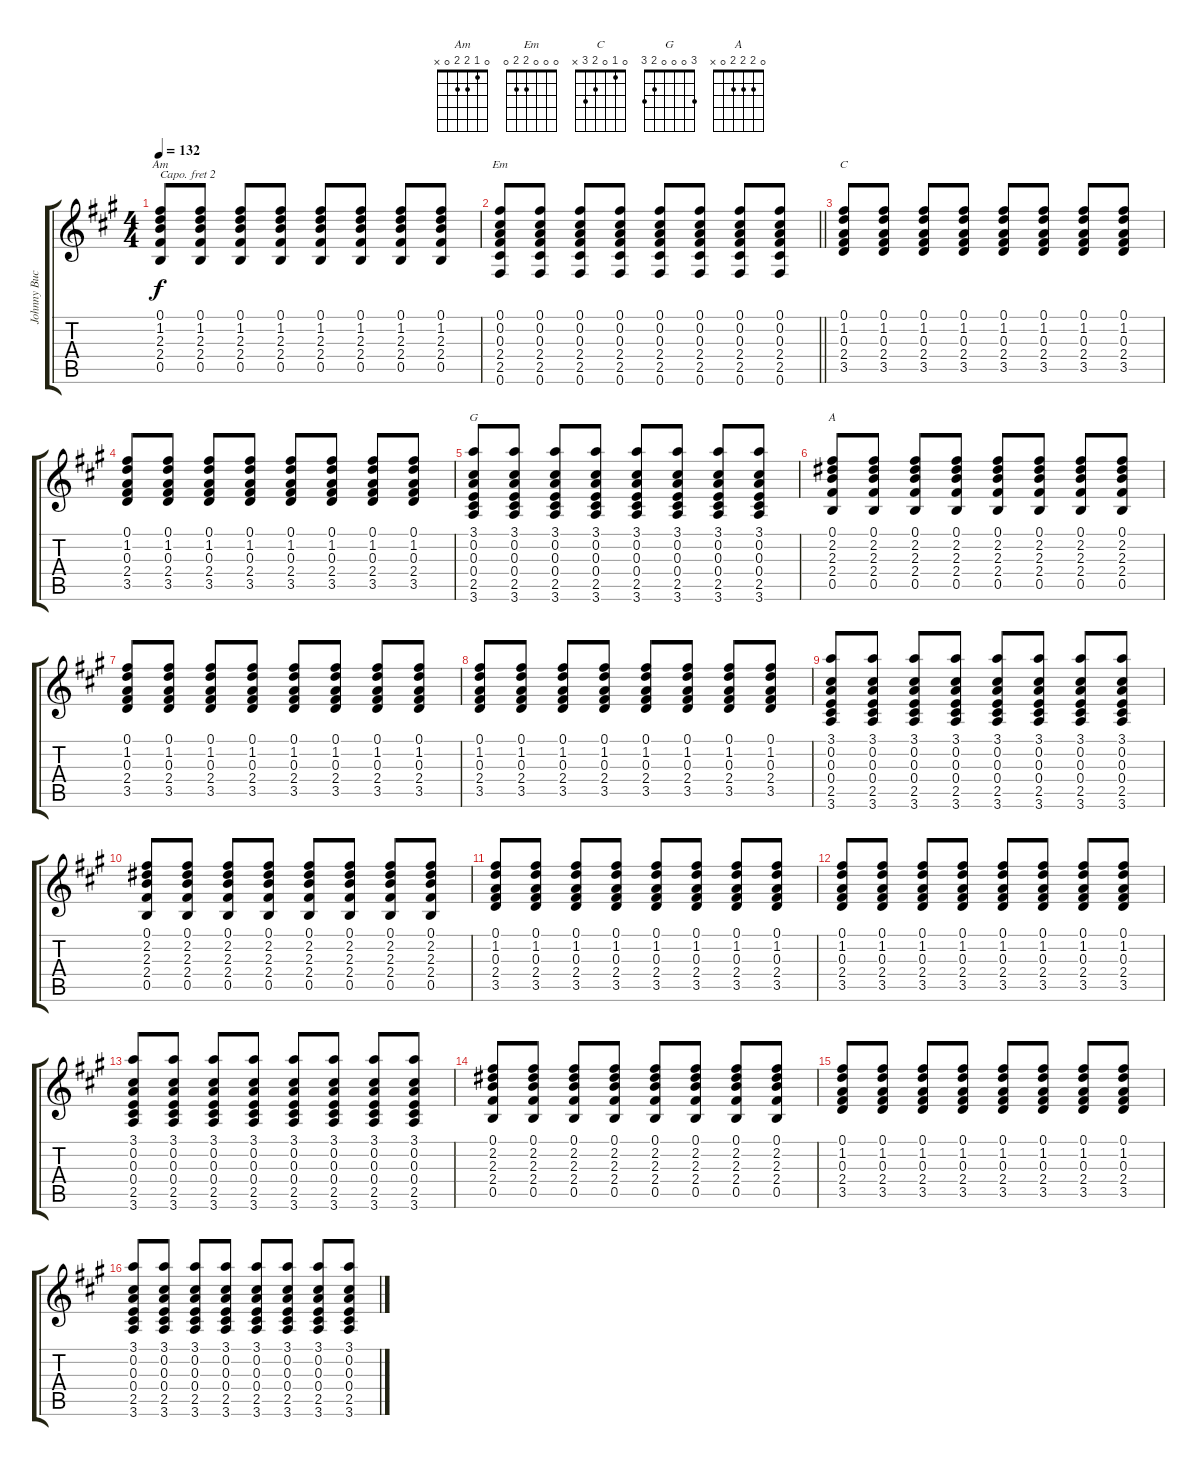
\track ("Johnny Buckland-Lead guitar" "Johnny Buc") {instrument overdrivenguitar}
\staff {score tabs}
\capo 2
\tuning (E4 B3 G3 D3 A2 E2) {hide}
\chord ("Am" 0 1 2 2 0 x)
\chord ("Em" 0 0 0 2 2 0)
\chord ("C" 0 1 0 2 3 x)
\chord ("G" 3 0 0 0 2 3)
\chord ("A" 0 2 2 2 0 x)
\ts (4 4)
\tempo 132
\clef g2
\ks a
(0.1 1.2 2.3 2.4 0.5).8{ch "Am" dy f} (0.1 1.2 2.3 2.4 0.5).8 (0.1 1.2 2.3 2.4 0.5).8 (0.1 1.2 2.3 2.4 0.5).8 (0.1 1.2 2.3 2.4 0.5).8 (0.1 1.2 2.3 2.4 0.5).8 (0.1 1.2 2.3 2.4 0.5).8 (0.1 1.2 2.3 2.4 0.5).8 |
\barLineRight lightlight
(0.1 0.2 0.3 2.4 2.5 0.6).8{ch "Em"} (0.1 0.2 0.3 2.4 2.5 0.6).8 (0.1 0.2 0.3 2.4 2.5 0.6).8 (0.1 0.2 0.3 2.4 2.5 0.6).8 (0.1 0.2 0.3 2.4 2.5 0.6).8 (0.1 0.2 0.3 2.4 2.5 0.6).8 (0.1 0.2 0.3 2.4 2.5 0.6).8 (0.1 0.2 0.3 2.4 2.5 0.6).8 |
(0.1 1.2 0.3 2.4 3.5).8{ch "C"} (0.1 1.2 0.3 2.4 3.5).8 (0.1 1.2 0.3 2.4 3.5).8 (0.1 1.2 0.3 2.4 3.5).8 (0.1 1.2 0.3 2.4 3.5).8 (0.1 1.2 0.3 2.4 3.5).8 (0.1 1.2 0.3 2.4 3.5).8 (0.1 1.2 0.3 2.4 3.5).8 |
(0.1 1.2 0.3 2.4 3.5).8 (0.1 1.2 0.3 2.4 3.5).8 (0.1 1.2 0.3 2.4 3.5).8 (0.1 1.2 0.3 2.4 3.5).8 (0.1 1.2 0.3 2.4 3.5).8 (0.1 1.2 0.3 2.4 3.5).8 (0.1 1.2 0.3 2.4 3.5).8 (0.1 1.2 0.3 2.4 3.5).8 |
(3.1 0.2 0.3 0.4 2.5 3.6).8{ch "G"} (3.1 0.2 0.3 0.4 2.5 3.6).8 (3.1 0.2 0.3 0.4 2.5 3.6).8 (3.1 0.2 0.3 0.4 2.5 3.6).8 (3.1 0.2 0.3 0.4 2.5 3.6).8 (3.1 0.2 0.3 0.4 2.5 3.6).8 (3.1 0.2 0.3 0.4 2.5 3.6).8 (3.1 0.2 0.3 0.4 2.5 3.6).8 |
(0.1 2.2 2.3 2.4 0.5).8{ch "A"} (0.1 2.2 2.3 2.4 0.5).8 (0.1 2.2 2.3 2.4 0.5).8 (0.1 2.2 2.3 2.4 0.5).8 (0.1 2.2 2.3 2.4 0.5).8 (0.1 2.2 2.3 2.4 0.5).8 (0.1 2.2 2.3 2.4 0.5).8 (0.1 2.2 2.3 2.4 0.5).8 |
(0.1 1.2 0.3 2.4 3.5).8 (0.1 1.2 0.3 2.4 3.5).8 (0.1 1.2 0.3 2.4 3.5).8 (0.1 1.2 0.3 2.4 3.5).8 (0.1 1.2 0.3 2.4 3.5).8 (0.1 1.2 0.3 2.4 3.5).8 (0.1 1.2 0.3 2.4 3.5).8 (0.1 1.2 0.3 2.4 3.5).8 |
(0.1 1.2 0.3 2.4 3.5).8 (0.1 1.2 0.3 2.4 3.5).8 (0.1 1.2 0.3 2.4 3.5).8 (0.1 1.2 0.3 2.4 3.5).8 (0.1 1.2 0.3 2.4 3.5).8 (0.1 1.2 0.3 2.4 3.5).8 (0.1 1.2 0.3 2.4 3.5).8 (0.1 1.2 0.3 2.4 3.5).8 |
(3.1 0.2 0.3 0.4 2.5 3.6).8 (3.1 0.2 0.3 0.4 2.5 3.6).8 (3.1 0.2 0.3 0.4 2.5 3.6).8 (3.1 0.2 0.3 0.4 2.5 3.6).8 (3.1 0.2 0.3 0.4 2.5 3.6).8 (3.1 0.2 0.3 0.4 2.5 3.6).8 (3.1 0.2 0.3 0.4 2.5 3.6).8 (3.1 0.2 0.3 0.4 2.5 3.6).8 |
(0.1 2.2 2.3 2.4 0.5).8 (0.1 2.2 2.3 2.4 0.5).8 (0.1 2.2 2.3 2.4 0.5).8 (0.1 2.2 2.3 2.4 0.5).8 (0.1 2.2 2.3 2.4 0.5).8 (0.1 2.2 2.3 2.4 0.5).8 (0.1 2.2 2.3 2.4 0.5).8 (0.1 2.2 2.3 2.4 0.5).8 |
(0.1 1.2 0.3 2.4 3.5).8 (0.1 1.2 0.3 2.4 3.5).8 (0.1 1.2 0.3 2.4 3.5).8 (0.1 1.2 0.3 2.4 3.5).8 (0.1 1.2 0.3 2.4 3.5).8 (0.1 1.2 0.3 2.4 3.5).8 (0.1 1.2 0.3 2.4 3.5).8 (0.1 1.2 0.3 2.4 3.5).8 |
(0.1 1.2 0.3 2.4 3.5).8 (0.1 1.2 0.3 2.4 3.5).8 (0.1 1.2 0.3 2.4 3.5).8 (0.1 1.2 0.3 2.4 3.5).8 (0.1 1.2 0.3 2.4 3.5).8 (0.1 1.2 0.3 2.4 3.5).8 (0.1 1.2 0.3 2.4 3.5).8 (0.1 1.2 0.3 2.4 3.5).8 |
(3.1 0.2 0.3 0.4 2.5 3.6).8 (3.1 0.2 0.3 0.4 2.5 3.6).8 (3.1 0.2 0.3 0.4 2.5 3.6).8 (3.1 0.2 0.3 0.4 2.5 3.6).8 (3.1 0.2 0.3 0.4 2.5 3.6).8 (3.1 0.2 0.3 0.4 2.5 3.6).8 (3.1 0.2 0.3 0.4 2.5 3.6).8 (3.1 0.2 0.3 0.4 2.5 3.6).8 |
(0.1 2.2 2.3 2.4 0.5).8 (0.1 2.2 2.3 2.4 0.5).8 (0.1 2.2 2.3 2.4 0.5).8 (0.1 2.2 2.3 2.4 0.5).8 (0.1 2.2 2.3 2.4 0.5).8 (0.1 2.2 2.3 2.4 0.5).8 (0.1 2.2 2.3 2.4 0.5).8 (0.1 2.2 2.3 2.4 0.5).8 |
(0.1 1.2 0.3 2.4 3.5).8 (0.1 1.2 0.3 2.4 3.5).8 (0.1 1.2 0.3 2.4 3.5).8 (0.1 1.2 0.3 2.4 3.5).8 (0.1 1.2 0.3 2.4 3.5).8 (0.1 1.2 0.3 2.4 3.5).8 (0.1 1.2 0.3 2.4 3.5).8 (0.1 1.2 0.3 2.4 3.5).8 |
(3.1 0.2 0.3 0.4 2.5 3.6).8 (3.1 0.2 0.3 0.4 2.5 3.6).8 (3.1 0.2 0.3 0.4 2.5 3.6).8 (3.1 0.2 0.3 0.4 2.5 3.6).8 (3.1 0.2 0.3 0.4 2.5 3.6).8 (3.1 0.2 0.3 0.4 2.5 3.6).8 (3.1 0.2 0.3 0.4 2.5 3.6).8 (3.1 0.2 0.3 0.4 2.5 3.6).8
